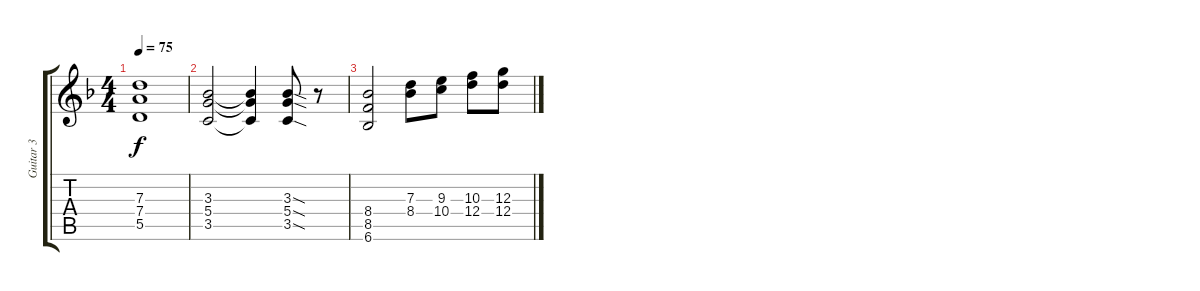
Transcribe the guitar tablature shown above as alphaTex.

\track ("Guitar 3" "Guitar 3") {instrument distortionguitar}
\staff {score tabs}
\tuning (E4 B3 G3 D3 A2 E2) {hide}
\ts (4 4)
\tempo 75
\clef g2
\ks f
(7.3 7.4 5.5).1{dy f} |
(3.3 5.4 3.5).2 (3.3{t} 5.4{t} 3.5{t}).4 (3.3{sod} 5.4{sod} 3.5{sod}).8 r.8 |
(8.4 8.5 6.6).2 (7.3 8.4).8 (9.3 10.4).8 (10.3 12.4).8 (12.3 12.4).8
